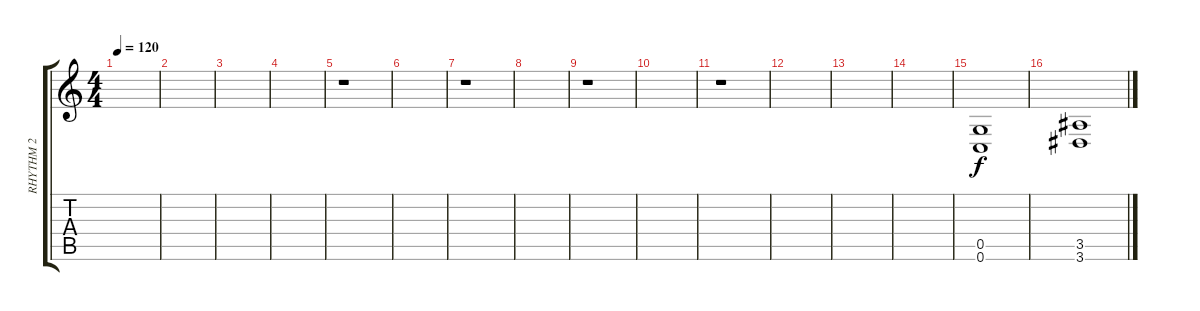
\track ("RHYTHM 2" "RHYTHM 2") {instrument overdrivenguitar}
\staff {score tabs}
\tuning (D4 A3 F3 C3 G2 C2) {hide}
\ts (4 4)
\tempo 120
\clef g2
\ks c
|
|
|
|
r.1 |
|
r.1 |
|
r.1 |
|
r.1 |
|
|
|
(0.5 0.6).1 |
(3.5 3.6).1
